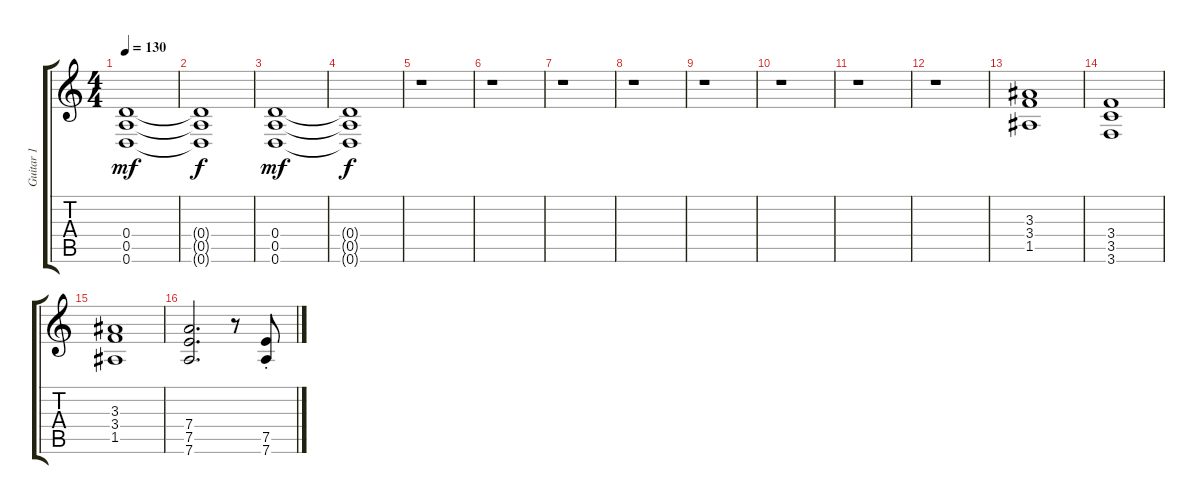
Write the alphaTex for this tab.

\track ("Guitar 1" "Guitar 1") {instrument distortionguitar}
\staff {score tabs}
\tuning (E4 B3 G3 D3 A2 D2) {hide}
\ts (4 4)
\tempo 130
\clef g2
\ks c
(0.4 0.5 0.6).1{dy mf} |
(0.4{t} 0.5{t} 0.6{t}).1{dy f} |
(0.4 0.5 0.6).1{dy mf} |
(0.4{t} 0.5{t} 0.6{t}).1{dy f} |
r.1 |
r.1 |
r.1 |
r.1 |
r.1 |
r.1 |
r.1 |
r.1 |
(3.3 3.4 1.5).1 |
(3.4 3.5 3.6).1 |
(3.3 3.4 1.5).1 |
(7.4 7.5 7.6).2{d} r.8 (7.5{st} 7.6{st}).8
